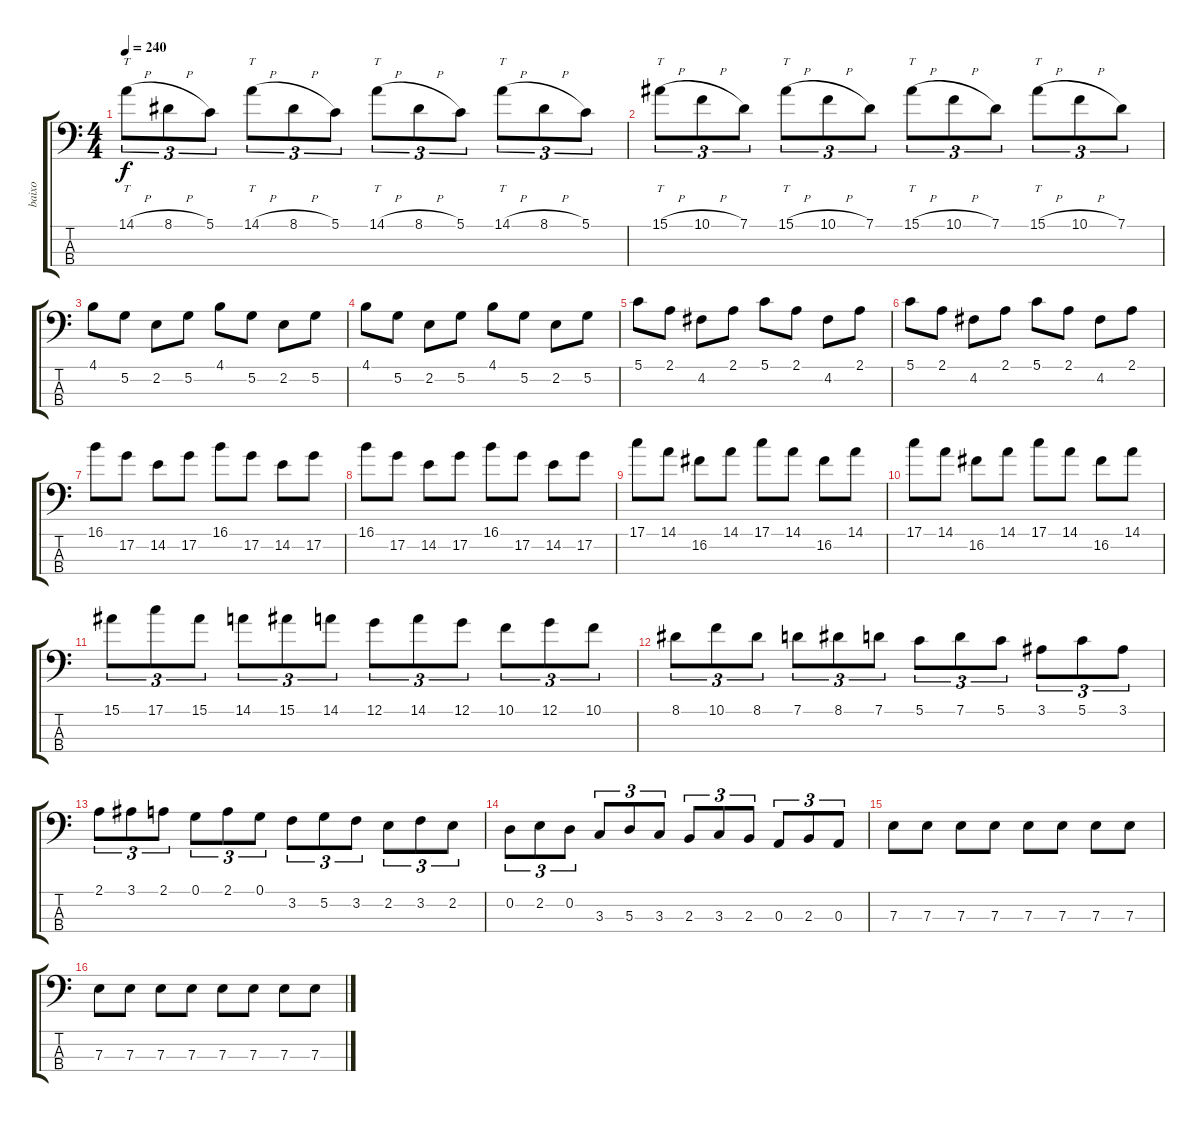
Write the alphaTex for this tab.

\track ("baixo" "baixo") {instrument electricbassfinger}
\staff {score tabs}
\tuning (G2 D2 A1 E1) {hide}
\ts (4 4)
\tempo 240
\clef f4
\ks c
14.1{h}.8{tt tu (3 2) dy f} 8.1{h}.8{tu (3 2)} 5.1.8{tu (3 2)} 14.1{h}.8{tt tu (3 2)} 8.1{h}.8{tu (3 2)} 5.1.8{tu (3 2)} 14.1{h}.8{tt tu (3 2)} 8.1{h}.8{tu (3 2)} 5.1.8{tu (3 2)} 14.1{h}.8{tt tu (3 2)} 8.1{h}.8{tu (3 2)} 5.1.8{tu (3 2)} |
15.1{h}.8{tt tu (3 2)} 10.1{h}.8{tu (3 2)} 7.1.8{tu (3 2)} 15.1{h}.8{tt tu (3 2)} 10.1{h}.8{tu (3 2)} 7.1.8{tu (3 2)} 15.1{h}.8{tt tu (3 2)} 10.1{h}.8{tu (3 2)} 7.1.8{tu (3 2)} 15.1{h}.8{tt tu (3 2)} 10.1{h}.8{tu (3 2)} 7.1.8{tu (3 2)} |
4.1.8 5.2.8 2.2.8 5.2.8 4.1.8 5.2.8 2.2.8 5.2.8 |
4.1.8 5.2.8 2.2.8 5.2.8 4.1.8 5.2.8 2.2.8 5.2.8 |
5.1.8 2.1.8 4.2.8 2.1.8 5.1.8 2.1.8 4.2.8 2.1.8 |
5.1.8 2.1.8 4.2.8 2.1.8 5.1.8 2.1.8 4.2.8 2.1.8 |
16.1.8 17.2.8 14.2.8 17.2.8 16.1.8 17.2.8 14.2.8 17.2.8 |
16.1.8 17.2.8 14.2.8 17.2.8 16.1.8 17.2.8 14.2.8 17.2.8 |
17.1.8 14.1.8 16.2.8 14.1.8 17.1.8 14.1.8 16.2.8 14.1.8 |
17.1.8 14.1.8 16.2.8 14.1.8 17.1.8 14.1.8 16.2.8 14.1.8 |
15.1.8{tu (3 2)} 17.1.8{tu (3 2)} 15.1.8{tu (3 2)} 14.1.8{tu (3 2)} 15.1.8{tu (3 2)} 14.1.8{tu (3 2)} 12.1.8{tu (3 2)} 14.1.8{tu (3 2)} 12.1.8{tu (3 2)} 10.1.8{tu (3 2)} 12.1.8{tu (3 2)} 10.1.8{tu (3 2)} |
8.1.8{tu (3 2)} 10.1.8{tu (3 2)} 8.1.8{tu (3 2)} 7.1.8{tu (3 2)} 8.1.8{tu (3 2)} 7.1.8{tu (3 2)} 5.1.8{tu (3 2)} 7.1.8{tu (3 2)} 5.1.8{tu (3 2)} 3.1.8{tu (3 2)} 5.1.8{tu (3 2)} 3.1.8{tu (3 2)} |
2.1.8{tu (3 2)} 3.1.8{tu (3 2)} 2.1.8{tu (3 2)} 0.1.8{tu (3 2)} 2.1.8{tu (3 2)} 0.1.8{tu (3 2)} 3.2.8{tu (3 2)} 5.2.8{tu (3 2)} 3.2.8{tu (3 2)} 2.2.8{tu (3 2)} 3.2.8{tu (3 2)} 2.2.8{tu (3 2)} |
0.2.8{tu (3 2)} 2.2.8{tu (3 2)} 0.2.8{tu (3 2)} 3.3.8{tu (3 2)} 5.3.8{tu (3 2)} 3.3.8{tu (3 2)} 2.3.8{tu (3 2)} 3.3.8{tu (3 2)} 2.3.8{tu (3 2)} 0.3.8{tu (3 2)} 2.3.8{tu (3 2)} 0.3.8{tu (3 2)} |
7.3.8 7.3.8 7.3.8 7.3.8 7.3.8 7.3.8 7.3.8 7.3.8 |
7.3.8 7.3.8 7.3.8 7.3.8 7.3.8 7.3.8 7.3.8 7.3.8
